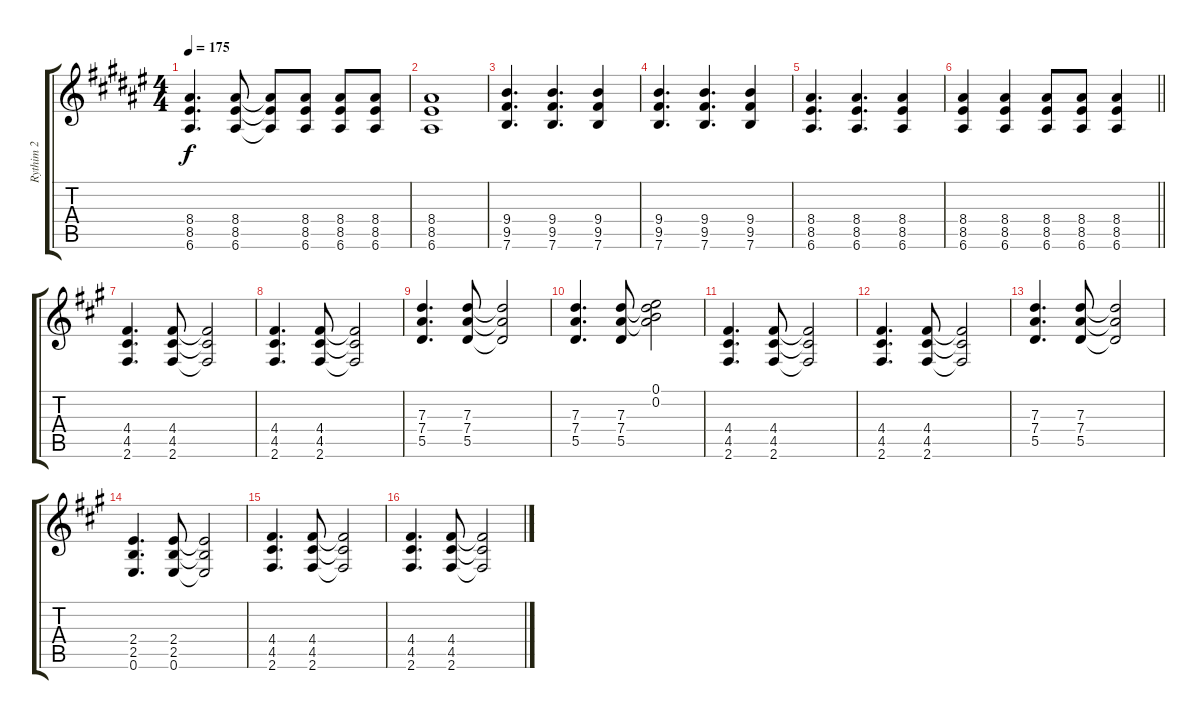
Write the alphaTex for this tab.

\track ("Rythim 2" "Rythim 2") {instrument distortionguitar}
\staff {score tabs}
\tuning (E4 B3 G3 D3 A2 E2) {hide}
\ts (4 4)
\tempo 175
\clef g2
\ks f#
(8.4 8.5 6.6).4{d dy f} (8.4 8.5 6.6).8 (8.4{t} 8.5{t} 6.6{t}).8 (8.4 8.5 6.6).8 (8.4 8.5 6.6).8 (8.4 8.5 6.6).8 |
(8.4 8.5 6.6).1 |
(9.4 9.5 7.6).4{d} (9.4 9.5 7.6).4{d} (9.4 9.5 7.6).4 |
(9.4 9.5 7.6).4{d} (9.4 9.5 7.6).4{d} (9.4 9.5 7.6).4 |
(8.4 8.5 6.6).4{d} (8.4 8.5 6.6).4{d} (8.4 8.5 6.6).4 |
\barLineRight lightlight
(8.4 8.5 6.6).4 (8.4 8.5 6.6).4 (8.4 8.5 6.6).8 (8.4 8.5 6.6).8 (8.4 8.5 6.6).4 |
\ks f#minor
(4.4 4.5 2.6).4{d} (4.4 4.5 2.6).8 (4.4{t} 4.5{t} 2.6{t}).2 |
(4.4 4.5 2.6).4{d} (4.4 4.5 2.6).8 (4.4{t} 4.5{t} 2.6{t}).2 |
(7.3 7.4 5.5).4{d} (7.3 7.4 5.5).8 (7.3{t} 7.4{t} 5.5{t}).2 |
(7.3 7.4 5.5).4{d} (7.3 7.4 5.5).8 (0.1 0.2 7.3{t} 7.4{t}).2 |
(4.4 4.5 2.6).4{d} (4.4 4.5 2.6).8 (4.4{t} 4.5{t} 2.6{t}).2 |
(4.4 4.5 2.6).4{d} (4.4 4.5 2.6).8 (4.4{t} 4.5{t} 2.6{t}).2 |
(7.3 7.4 5.5).4{d} (7.3 7.4 5.5).8 (7.3{t} 7.4{t} 5.5{t}).2 |
(2.4 2.5 0.6).4{d} (2.4 2.5 0.6).8 (2.4{t} 2.5{t} 0.6{t}).2 |
(4.4 4.5 2.6).4{d} (4.4 4.5 2.6).8 (4.4{t} 4.5{t} 2.6{t}).2 |
(4.4 4.5 2.6).4{d} (4.4 4.5 2.6).8 (4.4{t} 4.5{t} 2.6{t}).2
